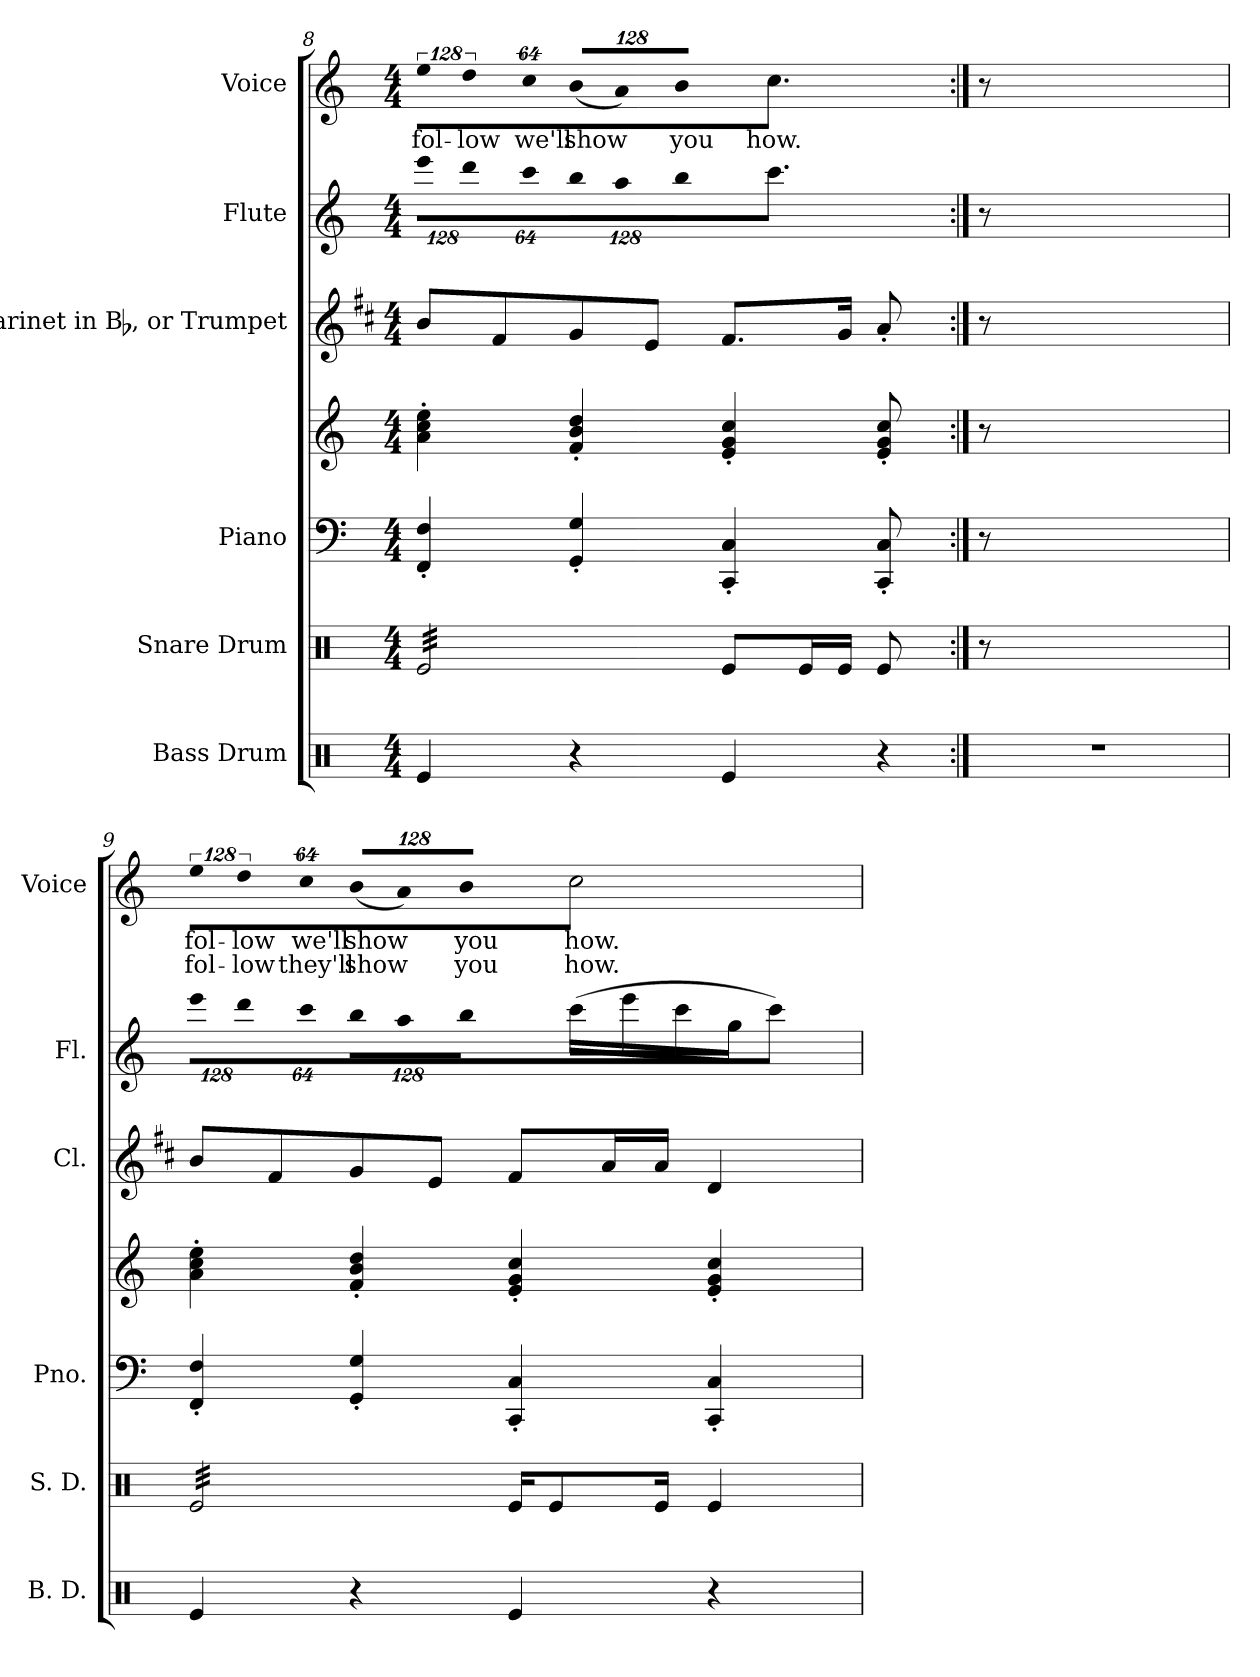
**kern	**kern	**kern	**kern	**kern	**kern	**kern	**text	**text
*part6	*part5	*part4	*part4	*part3	*part2	*part1	*part1	*part1
*staff7	*staff6	*staff5	*staff4	*staff3	*staff2	*staff1	*staff1	*staff1
*I"Bass Drum	*I"Snare Drum	*I"Piano	*	*I"Clarinet in Bb, or Trumpet	*I"Flute	*I"Voice	*	*
*I'B. D.	*I'S. D.	*I'Pno.	*	*I'Cl.	*I'Fl.	*I'Voice	*	*
*clefX	*clefX	*clefF4	*clefG2	*clefG2	*clefG2	*clefG2	*	*
*	*	*	*	*ITrd1c2	*	*	*	*
*k[]	*k[]	*k[]	*k[]	*k[]	*k[]	*k[]	*	*
*C:	*C:	*C:	*C:	*C:	*C:	*C:	*	*
*M4/4	*M4/4	*M4/4	*M4/4	*M4/4	*M4/4	*M4/4	*	*
*	*	*	*	*	*Xbrackettup	*	*	*
=8	=8	=8	=8	=8	=8	=8	=8	=8
!	!	!	!	!	!LO:N:vis=8	!LO:N:vis=8	!	!
!	!	!	!	!	!	!	!LO:LY:b:color=#000000	!
*	*tremolo	*	*	*	*	*	*	*
4Rei/	32Rei/LLL	4FFi/' 4Fi'	4ai\' 4cci' 4eei'	8ai/L	1024%85eeei\L	1024%85eei\L	fol-	.
.	32Rei/	.	.	.	.	.	.	.
.	32Rei/	.	.	.	.	.	.	.
!	!	!	!	!	!LO:N:vis=8	!LO:N:vis=8	!	!
!	!	!	!	!	!	!	!LO:LY:b:color=#000000	!
.	.	.	.	.	1024%85dddi\	1024%85ddi\	-low	.
.	32Rei/	.	.	.	.	.	.	.
.	32Rei/	.	.	8ei/	.	.	.	.
.	32Rei/	.	.	.	.	.	.	.
!	!	!	!	!	!LO:N:vis=8	!LO:N:vis=8	!	!
!	!	!	!	!	!	!	!LO:LY:b:color=#000000	!
.	.	.	.	.	512%43ccci\J	512%43cci\J	we'll	.
.	32Rei/	.	.	.	.	.	.	.
.	32Rei/	.	.	.	.	.	.	.
!	!	!	!	!	!LO:N:vis=8	!	!	!
*	*	*	*	*	*	*Xbrackettup	*	*
!	!	!	!	!	!	!LO:N:vis=8	!	!
!	!	!	!	!	!	!	!LO:LY:b:color=#000000	!
4r	32Rei/	4GGi/' 4Gi'	4fi/' 4bi' 4ddi'	8fi/	1024%85bbi\L	(1024%85bi/L	show	.
.	32Rei/	.	.	.	.	.	.	.
.	32Rei/	.	.	.	.	.	.	.
!	!	!	!	!	!LO:N:vis=8	!LO:N:vis=8	!	!
.	.	.	.	.	1024%85aai\	1024%85ai/)	.	.
.	32Rei/	.	.	.	.	.	.	.
.	32Rei/	.	.	8di/J	.	.	.	.
.	32Rei/	.	.	.	.	.	.	.
!	!	!	!	!	!LO:N:vis=8	!LO:N:vis=8	!	!
!	!	!	!	!	!	!	!LO:LY:b:color=#000000	!
.	.	.	.	.	512%43bbi\J	512%43bi/J	you	.
.	32Rei/	.	.	.	.	.	.	.
.	32Rei/JJJ	.	.	.	.	.	.	.
*	*Xtremolo	*	*	*	*	*	*	*
!	!	!	!	!	!	!	!LO:LY:b:color=#000000	!
4Rei/	8Rei/L	4CCi/' 4Ci'	4ei/' 4gi' 4cci'	8.ei/L	4.ccci\	4.cci\	how.	.
.	16Rei/L	.	.	.	.	.	.	.
.	16Rei/JJ	.	.	16fi/Jk	.	.	.	.
!LO:N:vis=4	!	!	!	!	!	!	!	!
8r	8Rei/	8CCi/' 8Ci'	8ei/' 8gi' 8cci'	8g'i/	.	.	.	.
=8X8:|!	=8X8:|!	=8X8:|!	=8X8:|!	=8X8:|!	=8X8:|!	=8X8:|!	=8X8:|!	=8X8:|!
!LO:N:vis=1	!	!	!	!	!	!	!	!
1r	8r	8r	8r	8r	8r	8r	.	.
.	2..ryy	2..ryy	2..ryy	2..ryy	2..ryy	2..ryy	.	.
=9	=9	=9	=9	=9	=9	=9	=9	=9
!	!	!	!	!	!LO:N:vis=8	!	!	!
*	*	*	*	*	*	*brackettup	*	*
!	!	!	!	!	!	!LO:N:vis=8	!	!
!	!	!	!	!	!	!	!LO:LY:b:color=#000000	!LO:LY:b:color=#000000
*	*tremolo	*	*	*	*	*	*	*
4Rei/	32Rei/LLL	4FFi/' 4Fi'	4ai\' 4cci' 4eei'	8ai/L	1024%85eeei\L	1024%85eei\L	fol-	fol-
.	32Rei/	.	.	.	.	.	.	.
.	32Rei/	.	.	.	.	.	.	.
!	!	!	!	!	!LO:N:vis=8	!LO:N:vis=8	!	!
!	!	!	!	!	!	!	!LO:LY:b:color=#000000	!LO:LY:b:color=#000000
.	.	.	.	.	1024%85dddi\	1024%85ddi\	-low	-low
.	32Rei/	.	.	.	.	.	.	.
.	32Rei/	.	.	8ei/	.	.	.	.
.	32Rei/	.	.	.	.	.	.	.
!	!	!	!	!	!LO:N:vis=8	!LO:N:vis=8	!	!
!	!	!	!	!	!	!	!LO:LY:b:color=#000000	!LO:LY:b:color=#000000
.	.	.	.	.	512%43ccci\J	512%43cci\J	we'll	they'll
.	32Rei/	.	.	.	.	.	.	.
.	32Rei/	.	.	.	.	.	.	.
!	!	!	!	!	!LO:N:vis=8	!	!	!
*	*	*	*	*	*	*Xbrackettup	*	*
!	!	!	!	!	!	!LO:N:vis=8	!	!
!	!	!	!	!	!	!	!LO:LY:b:color=#000000	!LO:LY:b:color=#000000
4r	32Rei/	4GGi/' 4Gi'	4fi/' 4bi' 4ddi'	8fi/	1024%85bbi\L	(1024%85bi/L	show	show
.	32Rei/	.	.	.	.	.	.	.
.	32Rei/	.	.	.	.	.	.	.
!	!	!	!	!	!LO:N:vis=8	!LO:N:vis=8	!	!
.	.	.	.	.	1024%85aai\	1024%85ai/)	.	.
.	32Rei/	.	.	.	.	.	.	.
.	32Rei/	.	.	8di/J	.	.	.	.
.	32Rei/	.	.	.	.	.	.	.
!	!	!	!	!	!LO:N:vis=8	!LO:N:vis=8	!	!
!	!	!	!	!	!	!	!LO:LY:b:color=#000000	!LO:LY:b:color=#000000
.	.	.	.	.	512%43bbi\J	512%43bi/J	you	you
.	32Rei/	.	.	.	.	.	.	.
.	32Rei/JJJ	.	.	.	.	.	.	.
*	*Xtremolo	*	*	*	*	*	*	*
!	!	!	!	!	!	!	!LO:LY:b:color=#000000	!LO:LY:b:color=#000000
4Rei/	16Rei/KL	4CCi/' 4Ci'	4ei/' 4gi' 4cci'	8ei/L	(16ccci\LL	2cci\	how.	how.
.	8Rei/	.	.	.	16eeei\	.	.	.
.	.	.	.	16gi/L	16ccci\	.	.	.
.	16Rei/Jk	.	.	16gi/JJ	16ggi\JJ	.	.	.
4r	4Rei/	4CCi/' 4Ci'	4ei/' 4gi' 4cci'	4ci/	4ccci\)	.	.	.
=	=	=	=	=	=	=	=	=
*-	*-	*-	*-	*-	*-	*-	*-	*-
